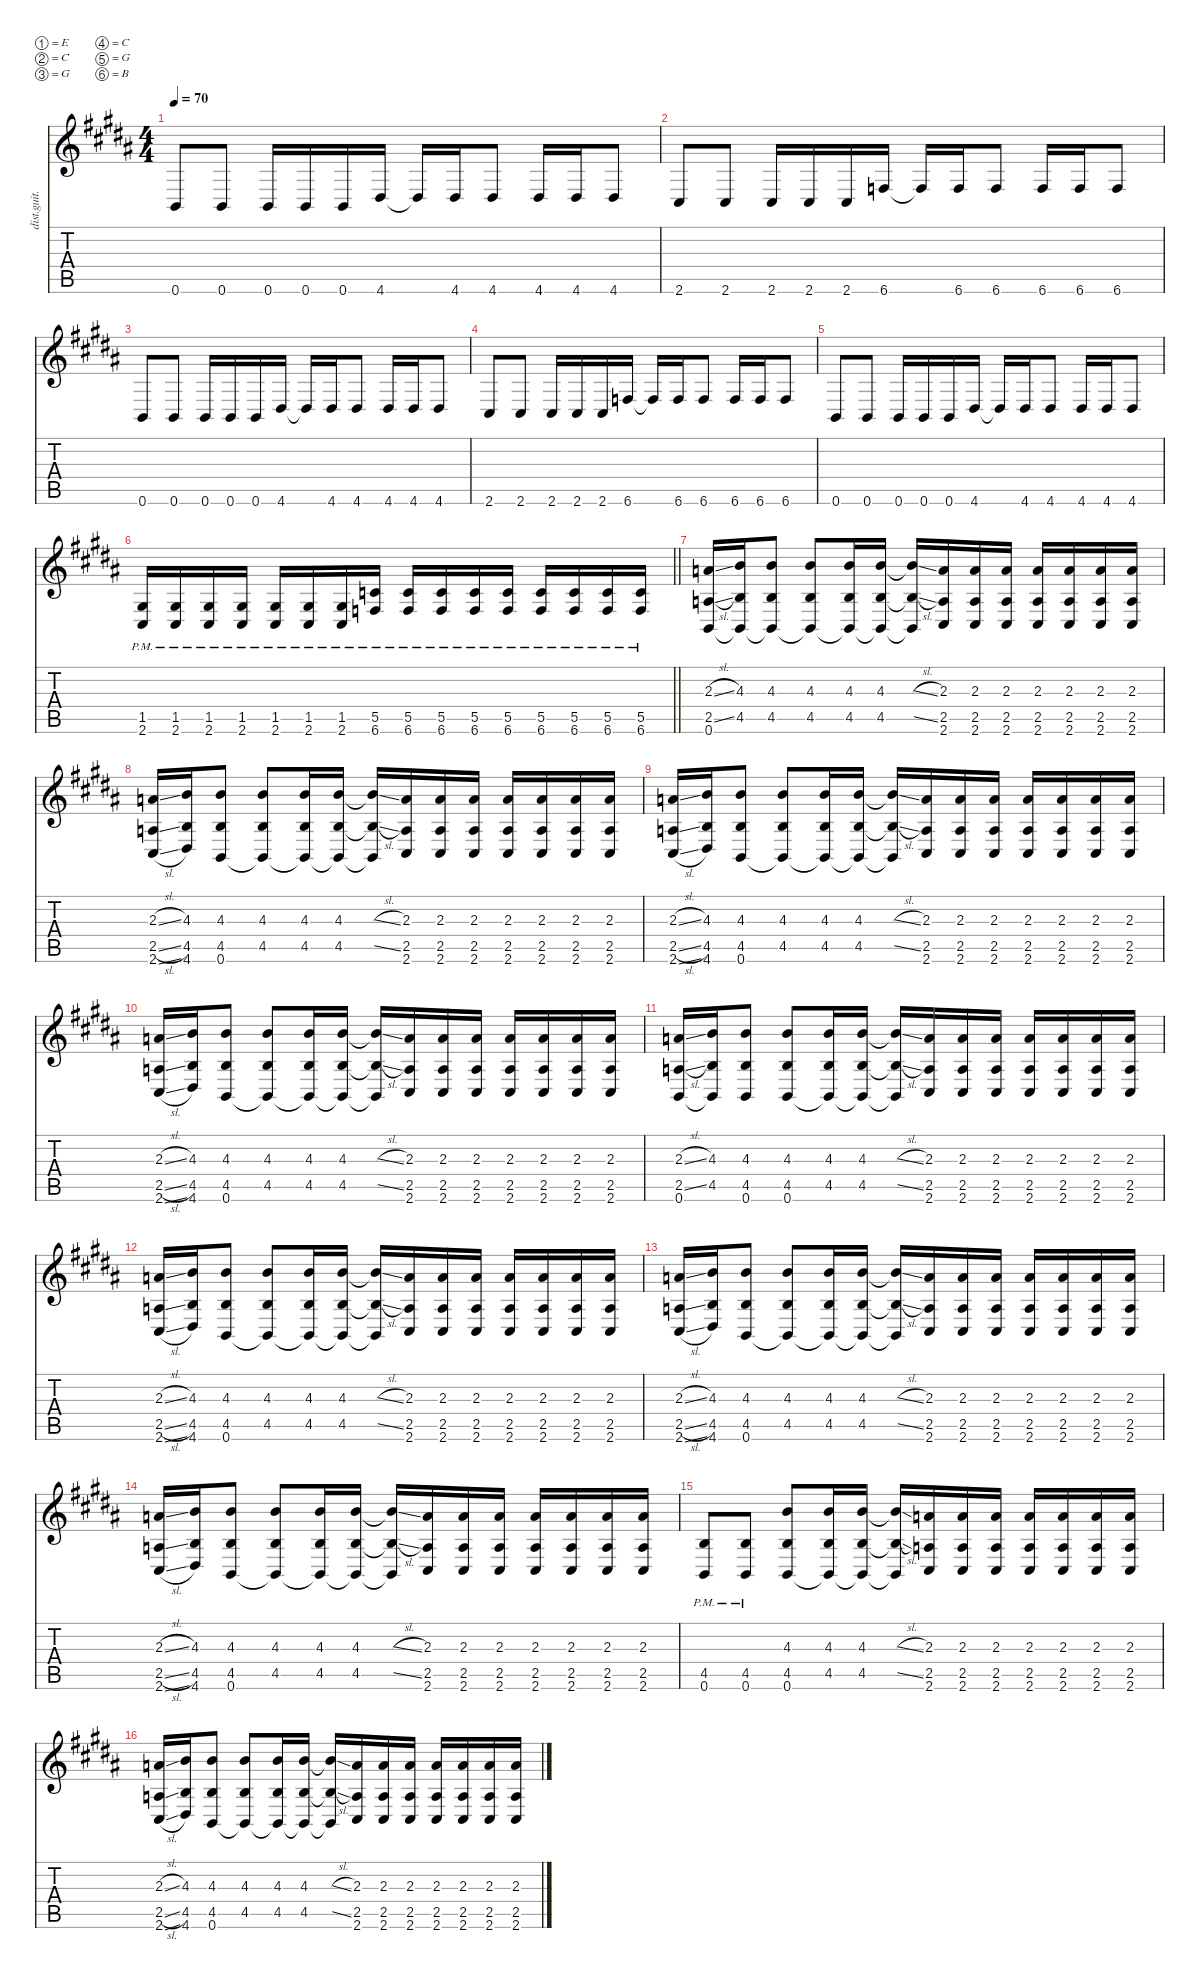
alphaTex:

\defaultSystemsLayout 4
\hideDynamics
\bracketExtendMode nobrackets
\otherSystemsTrackNameOrientation horizontal
\track ("Guitar 1" "dist.guit.") {mute instrument distortionguitar}
\staff {score tabs}
\tuning (E4 C4 G3 C3 G2 B1)
\ts (4 4)
\tempo 70
\clef g2
\ks b
0.6{acc forcenatural}.8{dy f} 0.6{acc forcenatural}.8 0.6{acc forcenatural}.16 0.6{acc forcenatural}.16 0.6{acc forcenatural}.16 4.6{acc #}.16 4.6{t acc #}.16 4.6{acc #}.16 4.6{acc #}.8 4.6{acc #}.16 4.6{acc #}.16 4.6{acc #}.8 |
2.6{acc #}.8 2.6{acc #}.8 2.6{acc #}.16 2.6{acc #}.16 2.6{acc #}.16 6.6{acc forcenatural}.16 6.6{t acc forcenatural}.16 6.6{acc forcenatural}.16 6.6{acc forcenatural}.8 6.6{acc forcenatural}.16 6.6{acc forcenatural}.16 6.6{acc forcenatural}.8 |
0.6{acc forcenatural}.8 0.6{acc forcenatural}.8 0.6{acc forcenatural}.16 0.6{acc forcenatural}.16 0.6{acc forcenatural}.16 4.6{acc #}.16 4.6{t acc #}.16 4.6{acc #}.16 4.6{acc #}.8 4.6{acc #}.16 4.6{acc #}.16 4.6{acc #}.8 |
2.6{acc #}.8 2.6{acc #}.8 2.6{acc #}.16 2.6{acc #}.16 2.6{acc #}.16 6.6{acc forcenatural}.16 6.6{t acc forcenatural}.16 6.6{acc forcenatural}.16 6.6{acc forcenatural}.8 6.6{acc forcenatural}.16 6.6{acc forcenatural}.16 6.6{acc forcenatural}.8 |
0.6{acc forcenatural}.8 0.6{acc forcenatural}.8 0.6{acc forcenatural}.16 0.6{acc forcenatural}.16 0.6{acc forcenatural}.16 4.6{acc #}.16 4.6{t acc #}.16 4.6{acc #}.16 4.6{acc #}.8 4.6{acc #}.16 4.6{acc #}.16 4.6{acc #}.8 |
\tempo (71 1 hide)
\barLineRight lightlight
(1.5{pm acc #} 2.6{pm acc #}).16 (1.5{pm acc #} 2.6{pm acc #}).16 (1.5{pm acc #} 2.6{pm acc #}).16 (1.5{pm acc #} 2.6{pm acc #}).16 (1.5{pm acc #} 2.6{pm acc #}).16 (1.5{pm acc #} 2.6{pm acc #}).16 (1.5{pm acc #} 2.6{pm acc #}).16 (5.5{pm acc forcenatural} 6.6{pm acc forcenatural}).16 (5.5{pm acc forcenatural} 6.6{pm acc forcenatural}).16 (5.5{pm acc forcenatural} 6.6{pm acc forcenatural}).16 (5.5{pm acc forcenatural} 6.6{pm acc forcenatural}).16 (5.5{pm acc forcenatural} 6.6{pm acc forcenatural}).16 (5.5{pm acc forcenatural} 6.6{pm acc forcenatural}).16 (5.5{pm acc forcenatural} 6.6{pm acc forcenatural}).16 (5.5{pm acc forcenatural} 6.6{pm acc forcenatural}).16 (5.5{pm acc forcenatural} 6.6{pm acc forcenatural}).16 |
(2.3{sl acc forcenatural} 2.5{sl acc forcenatural} 0.6{acc forcenatural}).16 (4.3{acc forcenatural} 4.5{acc forcenatural} 0.6{t acc forcenatural}).16 (4.3{acc forcenatural} 4.5{acc forcenatural} 0.6{t acc forcenatural}).8 (4.3{acc forcenatural} 4.5{acc forcenatural} 0.6{t acc forcenatural}).8 (4.3{acc forcenatural} 4.5{acc forcenatural} 0.6{t acc forcenatural}).16 (4.3{acc forcenatural} 4.5{acc forcenatural} 0.6{t acc forcenatural}).16 (4.3{sl t acc forcenatural} 4.5{sl t acc forcenatural} 0.6{t acc forcenatural}).16 (2.3{acc forcenatural} 2.5{acc forcenatural} 2.6{acc #}).16 (2.3{acc forcenatural} 2.5{acc forcenatural} 2.6{acc #}).16 (2.3{acc forcenatural} 2.5{acc forcenatural} 2.6{acc #}).16 (2.3{acc forcenatural} 2.5{acc forcenatural} 2.6{acc #}).16 (2.3{acc forcenatural} 2.5{acc forcenatural} 2.6{acc #}).16 (2.3{acc forcenatural} 2.5{acc forcenatural} 2.6{acc #}).16 (2.3{acc forcenatural} 2.5{acc forcenatural} 2.6{acc #}).16 |
(2.3{sl acc forcenatural} 2.5{sl acc forcenatural} 2.6{sl acc #}).16 (4.3{acc forcenatural} 4.5{acc forcenatural} 4.6{acc #}).16 (4.3{acc forcenatural} 4.5{acc forcenatural} 0.6{acc forcenatural}).8 (4.3{acc forcenatural} 4.5{acc forcenatural} 0.6{t acc forcenatural}).8 (4.3{acc forcenatural} 4.5{acc forcenatural} 0.6{t acc forcenatural}).16 (4.3{acc forcenatural} 4.5{acc forcenatural} 0.6{t acc forcenatural}).16 (4.3{sl t acc forcenatural} 4.5{sl t acc forcenatural} 0.6{t acc forcenatural}).16 (2.3{acc forcenatural} 2.5{acc forcenatural} 2.6{acc #}).16 (2.3{acc forcenatural} 2.5{acc forcenatural} 2.6{acc #}).16 (2.3{acc forcenatural} 2.5{acc forcenatural} 2.6{acc #}).16 (2.3{acc forcenatural} 2.5{acc forcenatural} 2.6{acc #}).16 (2.3{acc forcenatural} 2.5{acc forcenatural} 2.6{acc #}).16 (2.3{acc forcenatural} 2.5{acc forcenatural} 2.6{acc #}).16 (2.3{acc forcenatural} 2.5{acc forcenatural} 2.6{acc #}).16 |
(2.3{sl acc forcenatural} 2.5{sl acc forcenatural} 2.6{sl acc #}).16 (4.3{acc forcenatural} 4.5{acc forcenatural} 4.6{acc #}).16 (4.3{acc forcenatural} 4.5{acc forcenatural} 0.6{acc forcenatural}).8 (4.3{acc forcenatural} 4.5{acc forcenatural} 0.6{t acc forcenatural}).8 (4.3{acc forcenatural} 4.5{acc forcenatural} 0.6{t acc forcenatural}).16 (4.3{acc forcenatural} 4.5{acc forcenatural} 0.6{t acc forcenatural}).16 (4.3{sl t acc forcenatural} 4.5{sl t acc forcenatural} 0.6{t acc forcenatural}).16 (2.3{acc forcenatural} 2.5{acc forcenatural} 2.6{acc #}).16 (2.3{acc forcenatural} 2.5{acc forcenatural} 2.6{acc #}).16 (2.3{acc forcenatural} 2.5{acc forcenatural} 2.6{acc #}).16 (2.3{acc forcenatural} 2.5{acc forcenatural} 2.6{acc #}).16 (2.3{acc forcenatural} 2.5{acc forcenatural} 2.6{acc #}).16 (2.3{acc forcenatural} 2.5{acc forcenatural} 2.6{acc #}).16 (2.3{acc forcenatural} 2.5{acc forcenatural} 2.6{acc #}).16 |
(2.3{sl acc forcenatural} 2.5{sl acc forcenatural} 2.6{sl acc #}).16 (4.3{acc forcenatural} 4.5{acc forcenatural} 4.6{acc #}).16 (4.3{acc forcenatural} 4.5{acc forcenatural} 0.6{acc forcenatural}).8 (4.3{acc forcenatural} 4.5{acc forcenatural} 0.6{t acc forcenatural}).8 (4.3{acc forcenatural} 4.5{acc forcenatural} 0.6{t acc forcenatural}).16 (4.3{acc forcenatural} 4.5{acc forcenatural} 0.6{t acc forcenatural}).16 (4.3{sl t acc forcenatural} 4.5{sl t acc forcenatural} 0.6{t acc forcenatural}).16 (2.3{acc forcenatural} 2.5{acc forcenatural} 2.6{acc #}).16 (2.3{acc forcenatural} 2.5{acc forcenatural} 2.6{acc #}).16 (2.3{acc forcenatural} 2.5{acc forcenatural} 2.6{acc #}).16 (2.3{acc forcenatural} 2.5{acc forcenatural} 2.6{acc #}).16 (2.3{acc forcenatural} 2.5{acc forcenatural} 2.6{acc #}).16 (2.3{acc forcenatural} 2.5{acc forcenatural} 2.6{acc #}).16 (2.3{acc forcenatural} 2.5{acc forcenatural} 2.6{acc #}).16 |
(2.3{sl acc forcenatural} 2.5{sl acc forcenatural} 0.6{acc forcenatural}).16 (4.3{acc forcenatural} 4.5{acc forcenatural} 0.6{t acc forcenatural}).16 (4.3{acc forcenatural} 4.5{acc forcenatural} 0.6{acc forcenatural}).8 (4.3{acc forcenatural} 4.5{acc forcenatural} 0.6{acc forcenatural}).8 (4.3{acc forcenatural} 4.5{acc forcenatural} 0.6{t acc forcenatural}).16 (4.3{acc forcenatural} 4.5{acc forcenatural} 0.6{t acc forcenatural}).16 (4.3{sl t acc forcenatural} 4.5{sl t acc forcenatural} 0.6{t acc forcenatural}).16 (2.3{acc forcenatural} 2.5{acc forcenatural} 2.6{acc #}).16 (2.3{acc forcenatural} 2.5{acc forcenatural} 2.6{acc #}).16 (2.3{acc forcenatural} 2.5{acc forcenatural} 2.6{acc #}).16 (2.3{acc forcenatural} 2.5{acc forcenatural} 2.6{acc #}).16 (2.3{acc forcenatural} 2.5{acc forcenatural} 2.6{acc #}).16 (2.3{acc forcenatural} 2.5{acc forcenatural} 2.6{acc #}).16 (2.3{acc forcenatural} 2.5{acc forcenatural} 2.6{acc #}).16 |
(2.3{sl acc forcenatural} 2.5{sl acc forcenatural} 2.6{sl acc #}).16 (4.3{acc forcenatural} 4.5{acc forcenatural} 4.6{acc #}).16 (4.3{acc forcenatural} 4.5{acc forcenatural} 0.6{acc forcenatural}).8 (4.3{acc forcenatural} 4.5{acc forcenatural} 0.6{t acc forcenatural}).8 (4.3{acc forcenatural} 4.5{acc forcenatural} 0.6{t acc forcenatural}).16 (4.3{acc forcenatural} 4.5{acc forcenatural} 0.6{t acc forcenatural}).16 (4.3{sl t acc forcenatural} 4.5{sl t acc forcenatural} 0.6{t acc forcenatural}).16 (2.3{acc forcenatural} 2.5{acc forcenatural} 2.6{acc #}).16 (2.3{acc forcenatural} 2.5{acc forcenatural} 2.6{acc #}).16 (2.3{acc forcenatural} 2.5{acc forcenatural} 2.6{acc #}).16 (2.3{acc forcenatural} 2.5{acc forcenatural} 2.6{acc #}).16 (2.3{acc forcenatural} 2.5{acc forcenatural} 2.6{acc #}).16 (2.3{acc forcenatural} 2.5{acc forcenatural} 2.6{acc #}).16 (2.3{acc forcenatural} 2.5{acc forcenatural} 2.6{acc #}).16 |
(2.3{sl acc forcenatural} 2.5{sl acc forcenatural} 2.6{sl acc #}).16 (4.3{acc forcenatural} 4.5{acc forcenatural} 4.6{acc #}).16 (4.3{acc forcenatural} 4.5{acc forcenatural} 0.6{acc forcenatural}).8 (4.3{acc forcenatural} 4.5{acc forcenatural} 0.6{t acc forcenatural}).8 (4.3{acc forcenatural} 4.5{acc forcenatural} 0.6{t acc forcenatural}).16 (4.3{acc forcenatural} 4.5{acc forcenatural} 0.6{t acc forcenatural}).16 (4.3{sl t acc forcenatural} 4.5{sl t acc forcenatural} 0.6{t acc forcenatural}).16 (2.3{acc forcenatural} 2.5{acc forcenatural} 2.6{acc #}).16 (2.3{acc forcenatural} 2.5{acc forcenatural} 2.6{acc #}).16 (2.3{acc forcenatural} 2.5{acc forcenatural} 2.6{acc #}).16 (2.3{acc forcenatural} 2.5{acc forcenatural} 2.6{acc #}).16 (2.3{acc forcenatural} 2.5{acc forcenatural} 2.6{acc #}).16 (2.3{acc forcenatural} 2.5{acc forcenatural} 2.6{acc #}).16 (2.3{acc forcenatural} 2.5{acc forcenatural} 2.6{acc #}).16 |
(2.3{sl acc forcenatural} 2.5{sl acc forcenatural} 2.6{sl acc #}).16 (4.3{acc forcenatural} 4.5{acc forcenatural} 4.6{acc #}).16 (4.3{acc forcenatural} 4.5{acc forcenatural} 0.6{acc forcenatural}).8 (4.3{acc forcenatural} 4.5{acc forcenatural} 0.6{t acc forcenatural}).8 (4.3{acc forcenatural} 4.5{acc forcenatural} 0.6{t acc forcenatural}).16 (4.3{acc forcenatural} 4.5{acc forcenatural} 0.6{t acc forcenatural}).16 (4.3{sl t acc forcenatural} 4.5{sl t acc forcenatural} 0.6{t acc forcenatural}).16 (2.3{acc forcenatural} 2.5{acc forcenatural} 2.6{acc #}).16 (2.3{acc forcenatural} 2.5{acc forcenatural} 2.6{acc #}).16 (2.3{acc forcenatural} 2.5{acc forcenatural} 2.6{acc #}).16 (2.3{acc forcenatural} 2.5{acc forcenatural} 2.6{acc #}).16 (2.3{acc forcenatural} 2.5{acc forcenatural} 2.6{acc #}).16 (2.3{acc forcenatural} 2.5{acc forcenatural} 2.6{acc #}).16 (2.3{acc forcenatural} 2.5{acc forcenatural} 2.6{acc #}).16 |
(4.5{pm acc forcenatural} 0.6{pm acc forcenatural}).8 (4.5{pm acc forcenatural} 0.6{pm acc forcenatural}).8 (4.3{acc forcenatural} 4.5{acc forcenatural} 0.6{acc forcenatural}).8 (4.3{acc forcenatural} 4.5{acc forcenatural} 0.6{t acc forcenatural}).16 (4.3{acc forcenatural} 4.5{acc forcenatural} 0.6{t acc forcenatural}).16 (4.3{sl t acc forcenatural} 4.5{sl t acc forcenatural} 0.6{t acc forcenatural}).16 (2.3{acc forcenatural} 2.5{acc forcenatural} 2.6{acc #}).16 (2.3{acc forcenatural} 2.5{acc forcenatural} 2.6{acc #}).16 (2.3{acc forcenatural} 2.5{acc forcenatural} 2.6{acc #}).16 (2.3{acc forcenatural} 2.5{acc forcenatural} 2.6{acc #}).16 (2.3{acc forcenatural} 2.5{acc forcenatural} 2.6{acc #}).16 (2.3{acc forcenatural} 2.5{acc forcenatural} 2.6{acc #}).16 (2.3{acc forcenatural} 2.5{acc forcenatural} 2.6{acc #}).16 |
(2.3{sl acc forcenatural} 2.5{sl acc forcenatural} 2.6{sl acc #}).16 (4.3{acc forcenatural} 4.5{acc forcenatural} 4.6{acc #}).16 (4.3{acc forcenatural} 4.5{acc forcenatural} 0.6{acc forcenatural}).8 (4.3{acc forcenatural} 4.5{acc forcenatural} 0.6{t acc forcenatural}).8 (4.3{acc forcenatural} 4.5{acc forcenatural} 0.6{t acc forcenatural}).16 (4.3{acc forcenatural} 4.5{acc forcenatural} 0.6{t acc forcenatural}).16 (4.3{sl t acc forcenatural} 4.5{sl t acc forcenatural} 0.6{t acc forcenatural}).16 (2.3{acc forcenatural} 2.5{acc forcenatural} 2.6{acc #}).16 (2.3{acc forcenatural} 2.5{acc forcenatural} 2.6{acc #}).16 (2.3{acc forcenatural} 2.5{acc forcenatural} 2.6{acc #}).16 (2.3{acc forcenatural} 2.5{acc forcenatural} 2.6{acc #}).16 (2.3{acc forcenatural} 2.5{acc forcenatural} 2.6{acc #}).16 (2.3{acc forcenatural} 2.5{acc forcenatural} 2.6{acc #}).16 (2.3{acc forcenatural} 2.5{acc forcenatural} 2.6{acc #}).16
